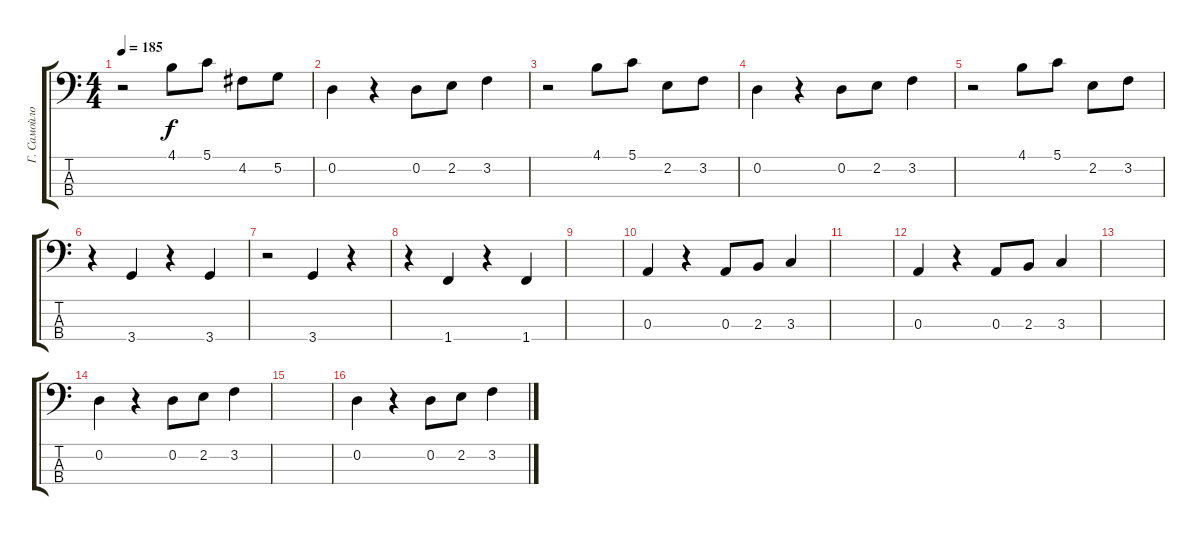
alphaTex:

\track ("Г. Самойлов" "Г. Самойло") {instrument electricbassfinger}
\staff {score tabs}
\tuning (G2 D2 A1 E1) {hide}
\ts (4 4)
\tempo 185
\clef f4
\ks c
r.2{dy f} 4.1.8 5.1.8 4.2.8 5.2.8 |
0.2.4 r.4 0.2.8 2.2.8 3.2.4 |
r.2 4.1.8 5.1.8 2.2.8 3.2.8 |
0.2.4 r.4 0.2.8 2.2.8 3.2.4 |
r.2 4.1.8 5.1.8 2.2.8 3.2.8 |
r.4 3.4.4 r.4 3.4.4 |
r.2 3.4.4 r.4 |
r.4 1.4.4 r.4 1.4.4 |
|
0.3.4 r.4 0.3.8 2.3.8 3.3.4 |
|
0.3.4 r.4 0.3.8 2.3.8 3.3.4 |
|
0.2.4 r.4 0.2.8 2.2.8 3.2.4 |
|
0.2.4 r.4 0.2.8 2.2.8 3.2.4
